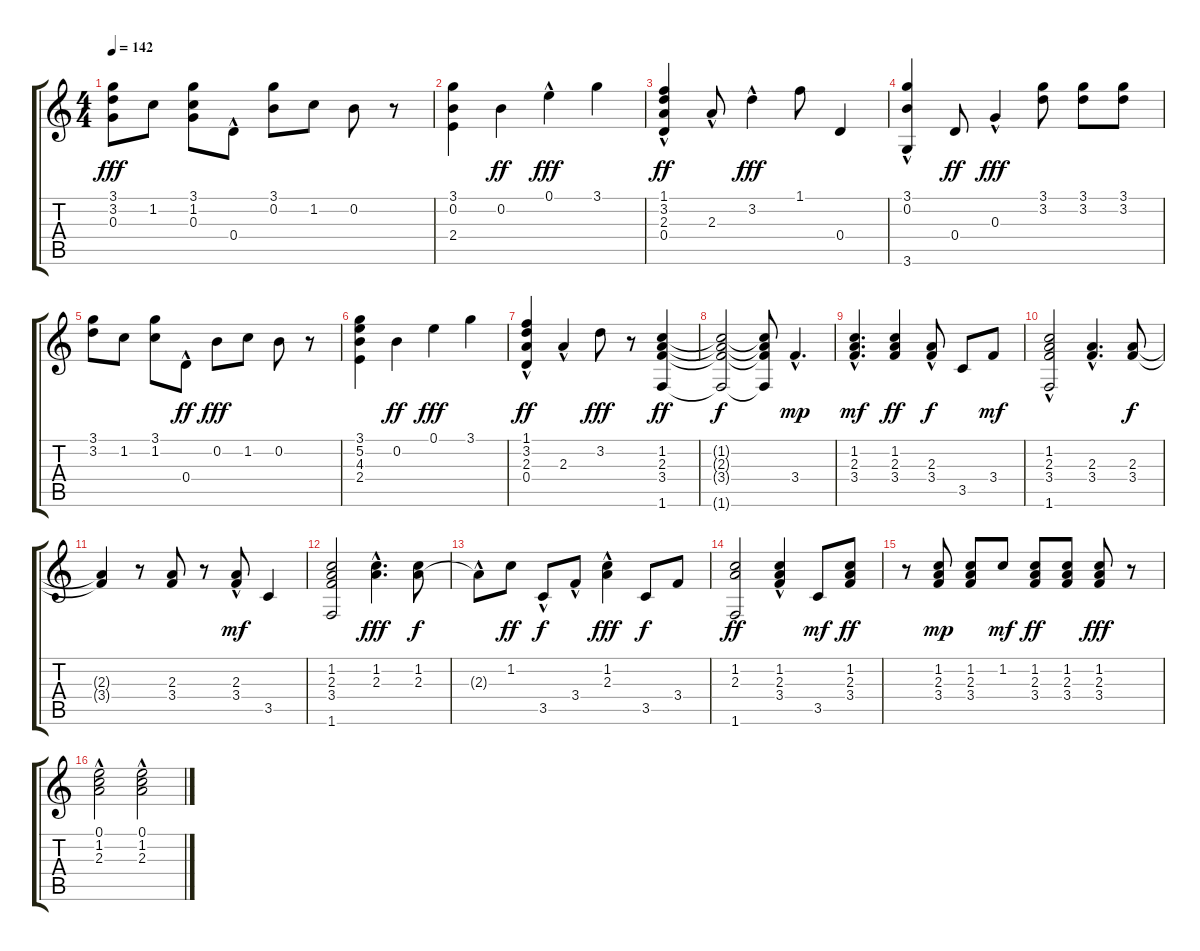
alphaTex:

\track "" {instrument electricguitarclean}
\staff {score tabs}
\tuning (E4 B3 G3 D3 A2 E2) {hide}
\ts (4 4)
\tempo 142
\clef g2
\ks c
(3.1 3.2 0.3).8{dy fff} 1.2.8 (3.1 1.2 0.3).8 0.4{hac}.8 (3.1 0.2).8 1.2.8 0.2.8 r.8 |
(3.1 0.2 2.4).4 0.2.4{dy ff} 0.1{hac}.4{dy fff} 3.1.4 |
(1.1 3.2{hac} 2.3 0.4{hac}).4{dy ff} 2.3{hac}.8 3.2{hac}.4{dy fff} 1.1.8 0.4.4 |
(3.1 0.2{hac} 3.6).4 0.4.8{dy ff} 0.3{hac}.4{dy fff} (3.1 3.2).8 (3.1 3.2).8 (3.1 3.2).8 |
(3.1 3.2).8 1.2.8 (3.1 1.2).8 0.4{hac}.8{dy ff} 0.2.8{dy fff} 1.2.8 0.2.8 r.8 |
(3.1 5.2 4.3 2.4).4 0.2.4{dy ff} 0.1.4{dy fff} 3.1.4 |
(1.1 3.2 2.3 0.4{hac}).4{dy ff} 2.3{hac}.4 3.2.8{dy fff} r.8 (1.2 2.3 3.4 1.6).4{dy ff} |
(1.2{t} 2.3{t} 3.4{t} 1.6{t}).2{dy f} (1.2{t} 2.3{t} 3.4{t} 1.6{t}).8 3.4{hac}.4{d dy mp} |
(1.2{hac} 2.3{hac} 3.4).4{d dy mf} (1.2 2.3 3.4).4{dy ff} (2.3{hac} 3.4).8{dy f} 3.5.8 3.4.8{dy mf} |
(1.2 2.3{hac} 3.4{hac} 1.6).2 (2.3{hac} 3.4{hac}).4{d} (2.3 3.4).8{dy f} |
(2.3{t} 3.4{t}).4 r.8 (2.3 3.4).8 r.8 (2.3{hac} 3.4).8{dy mf} 3.5.4 |
(1.2 2.3 3.4 1.6).2 (1.2{hac} 2.3{hac}).4{d dy fff} (1.2 2.3).8{dy f} |
2.3{hac t}.8 1.2.8{dy ff} 3.5{hac}.8{dy f} 3.4{hac}.8 (1.2{hac} 2.3).4{dy fff} 3.5.8{dy f} 3.4.8 |
(1.2 2.3 1.6).2{dy ff} (1.2 2.3{hac} 3.4).4 3.5.8{dy mf} (1.2 2.3 3.4).8{dy ff} |
r.8 (1.2 2.3 3.4).8{dy mp} (1.2 2.3 3.4).8 1.2.8{dy mf} (1.2 2.3 3.4).8{dy ff} (1.2 2.3 3.4).8 (1.2 2.3 3.4).8{dy fff} r.8 |
(0.1{hac} 1.2 2.3{hac}).2 (0.1 1.2 2.3{hac}).2
